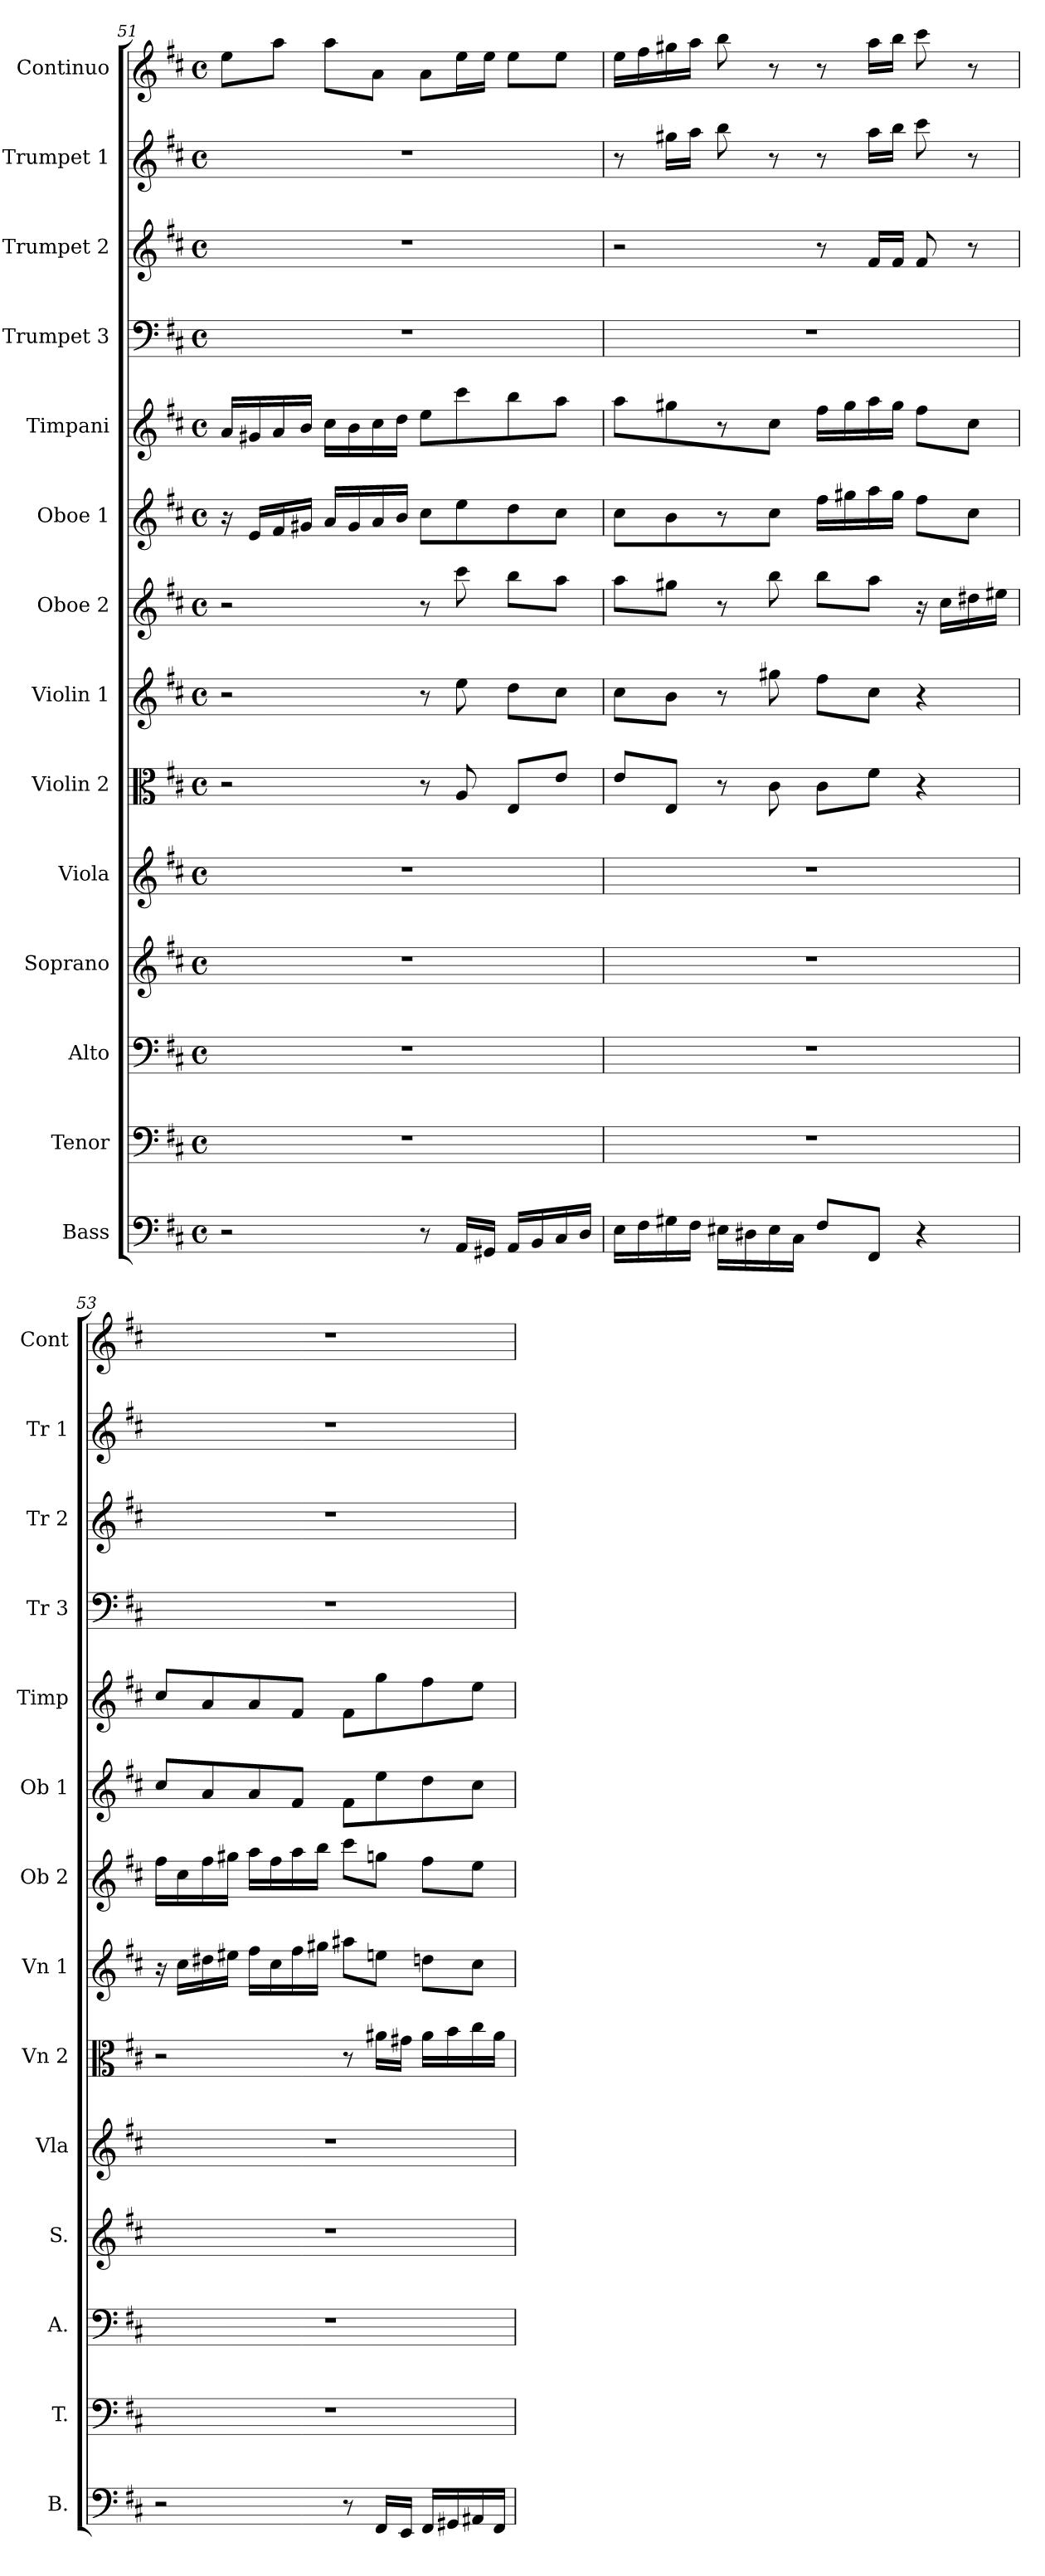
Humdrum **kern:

**kern	**kern	**kern	**kern	**kern	**kern	**kern	**kern	**kern	**kern	**kern	**kern	**kern	**kern
*part14	*part13	*part12	*part11	*part10	*part9	*part8	*part7	*part6	*part5	*part4	*part3	*part2	*part1
*staff14	*staff13	*staff12	*staff11	*staff10	*staff9	*staff8	*staff7	*staff6	*staff5	*staff4	*staff3	*staff2	*staff1
*I"Bass	*I"Tenor	*I"Alto	*I"Soprano	*I"Viola	*I"Violin 2	*I"Violin 1	*I"Oboe 2	*I"Oboe 1	*I"Timpani	*I"Trumpet 3	*I"Trumpet 2	*I"Trumpet 1	*I"Continuo
*I'B.	*I'T.	*I'A.	*I'S.	*I'Vla	*I'Vn 2	*I'Vn 1	*I'Ob 2	*I'Ob 1	*I'Timp	*I'Tr 3	*I'Tr 2	*I'Tr 1	*I'Cont
!!LO:PB:g=z
*clefF4	*clefF4	*clefF4	*clefG2	*clefG2	*clefC3	*clefG2	*clefG2	*clefG2	*clefG2	*clefF4	*clefG2	*clefG2	*clefG2
*k[f#c#]	*k[f#c#]	*k[f#c#]	*k[f#c#]	*k[f#c#]	*k[f#c#]	*k[f#c#]	*k[f#c#]	*k[f#c#]	*k[f#c#]	*k[f#c#]	*k[f#c#]	*k[f#c#]	*k[f#c#]
*D:	*D:	*D:	*D:	*D:	*D:	*D:	*D:	*D:	*D:	*D:	*D:	*D:	*D:
*M4/4	*M4/4	*M4/4	*M4/4	*M4/4	*M4/4	*M4/4	*M4/4	*M4/4	*M4/4	*M4/4	*M4/4	*M4/4	*M4/4
*met(c)	*met(c)	*met(c)	*met(c)	*met(c)	*met(c)	*met(c)	*met(c)	*met(c)	*met(c)	*met(c)	*met(c)	*met(c)	*met(c)
=51	=51	=51	=51	=51	=51	=51	=51	=51	=51	=51	=51	=51	=51
2r	1r	1r	1r	1r	2r	2r	2r	16r	16a/LL	1r	1r	1r	8ee\L
.	.	.	.	.	.	.	.	16e/LL	16g#X/	.	.	.	.
.	.	.	.	.	.	.	.	16f#/	16a/	.	.	.	8aa\J
.	.	.	.	.	.	.	.	16g#X/JJ	16b/JJ	.	.	.	.
.	.	.	.	.	.	.	.	16a/LL	16cc#\LL	.	.	.	8aa\L
.	.	.	.	.	.	.	.	16g#/	16b\	.	.	.	.
.	.	.	.	.	.	.	.	16a/	16cc#\	.	.	.	8a\J
.	.	.	.	.	.	.	.	16b/JJ	16dd\JJ	.	.	.	.
8r	.	.	.	.	8r	8r	8r	8cc#\L	8ee\L	.	.	.	8a\L
16AA/LL	.	.	.	.	8A/	8ee\	8ccc#\	8ee\	8ccc#\	.	.	.	16ee\L
16GG#X/JJ	.	.	.	.	.	.	.	.	.	.	.	.	16ee\JJ
16AA/LL	.	.	.	.	8E/L	8dd\L	8bb\L	8dd\	8bb\	.	.	.	8ee\L
16BB/	.	.	.	.	.	.	.	.	.	.	.	.	.
16C#/	.	.	.	.	8e/J	8cc#\J	8aa\J	8cc#\J	8aa\J	.	.	.	8ee\J
16D/JJ	.	.	.	.	.	.	.	.	.	.	.	.	.
=52	=52	=52	=52	=52	=52	=52	=52	=52	=52	=52	=52	=52	=52
16E\LL	1r	1r	1r	1r	8e/L	8cc#\L	8aa\L	8cc#\L	8aa\L	1r	2r	8r	16ee\LL
16F#\	.	.	.	.	.	.	.	.	.	.	.	.	16ff#\
16G#X\	.	.	.	.	8E/J	8b\J	8gg#X\J	8b\	8gg#X\	.	.	16gg#X\LL	16gg#X\
16F#\JJ	.	.	.	.	.	.	.	.	.	.	.	16aa\JJ	16aa\JJ
16E#X\LL	.	.	.	.	8r	8r	8r	8r	8r	.	.	8bb\	8bb\
16D#X\	.	.	.	.	.	.	.	.	.	.	.	.	.
16E#\	.	.	.	.	8c#\	8gg#X\	8bb\	8cc#\J	8cc#\J	.	.	8r	8r
16C#\JJ	.	.	.	.	.	.	.	.	.	.	.	.	.
8F#/L	.	.	.	.	8c#\L	8ff#\L	8bb\L	16ff#\LL	16ff#\LL	.	8r	8r	8r
.	.	.	.	.	.	.	.	16gg#X\	16gg#\	.	.	.	.
8FF#/J	.	.	.	.	8f#\J	8cc#\J	8aa\J	16aa\	16aa\	.	16f#/LL	16aa\LL	16aa\LL
.	.	.	.	.	.	.	.	16gg#\JJ	16gg#\JJ	.	16f#/JJ	16bb\JJ	16bb\JJ
4r	.	.	.	.	4r	4r	16r	8ff#\L	8ff#\L	.	8f#/	8ccc#\	8ccc#\
.	.	.	.	.	.	.	16cc#\LL	.	.	.	.	.	.
.	.	.	.	.	.	.	16dd#X\	8cc#\J	8cc#\J	.	8r	8r	8r
.	.	.	.	.	.	.	16ee#X\JJ	.	.	.	.	.	.
=53	=53	=53	=53	=53	=53	=53	=53	=53	=53	=53	=53	=53	=53
2r	1r	1r	1r	1r	2r	16r	16ff#\LL	8cc#/L	8cc#/L	1r	1r	1r	1r
.	.	.	.	.	.	16cc#\LL	16cc#\	.	.	.	.	.	.
.	.	.	.	.	.	16dd#X\	16ff#\	8a/	8a/	.	.	.	.
.	.	.	.	.	.	16ee#X\JJ	16gg#X\JJ	.	.	.	.	.	.
.	.	.	.	.	.	16ff#\LL	16aa\LL	8a/	8a/	.	.	.	.
.	.	.	.	.	.	16cc#\	16ff#\	.	.	.	.	.	.
.	.	.	.	.	.	16ff#\	16aa\	8f#/J	8f#/J	.	.	.	.
.	.	.	.	.	.	16gg#X\JJ	16bb\JJ	.	.	.	.	.	.
8r	.	.	.	.	8r	8aa#X\L	8ccc#\L	8f#\L	8f#\L	.	.	.	.
16FF#/LL	.	.	.	.	16a#X\LL	8een\J	8ggn\J	8ee\	8gg\	.	.	.	.
16EE/JJ	.	.	.	.	16g#X\JJ	.	.	.	.	.	.	.	.
16FF#/LL	.	.	.	.	16a#\LL	8ddn\L	8ff#\L	8dd\	8ff#\	.	.	.	.
16GG#X/	.	.	.	.	16b\	.	.	.	.	.	.	.	.
16AA#X/	.	.	.	.	16cc#\	8cc#\J	8ee\J	8cc#\J	8ee\J	.	.	.	.
16FF#/JJ	.	.	.	.	16a#\JJ	.	.	.	.	.	.	.	.
=	=	=	=	=	=	=	=	=	=	=	=	=	=
*-	*-	*-	*-	*-	*-	*-	*-	*-	*-	*-	*-	*-	*-
